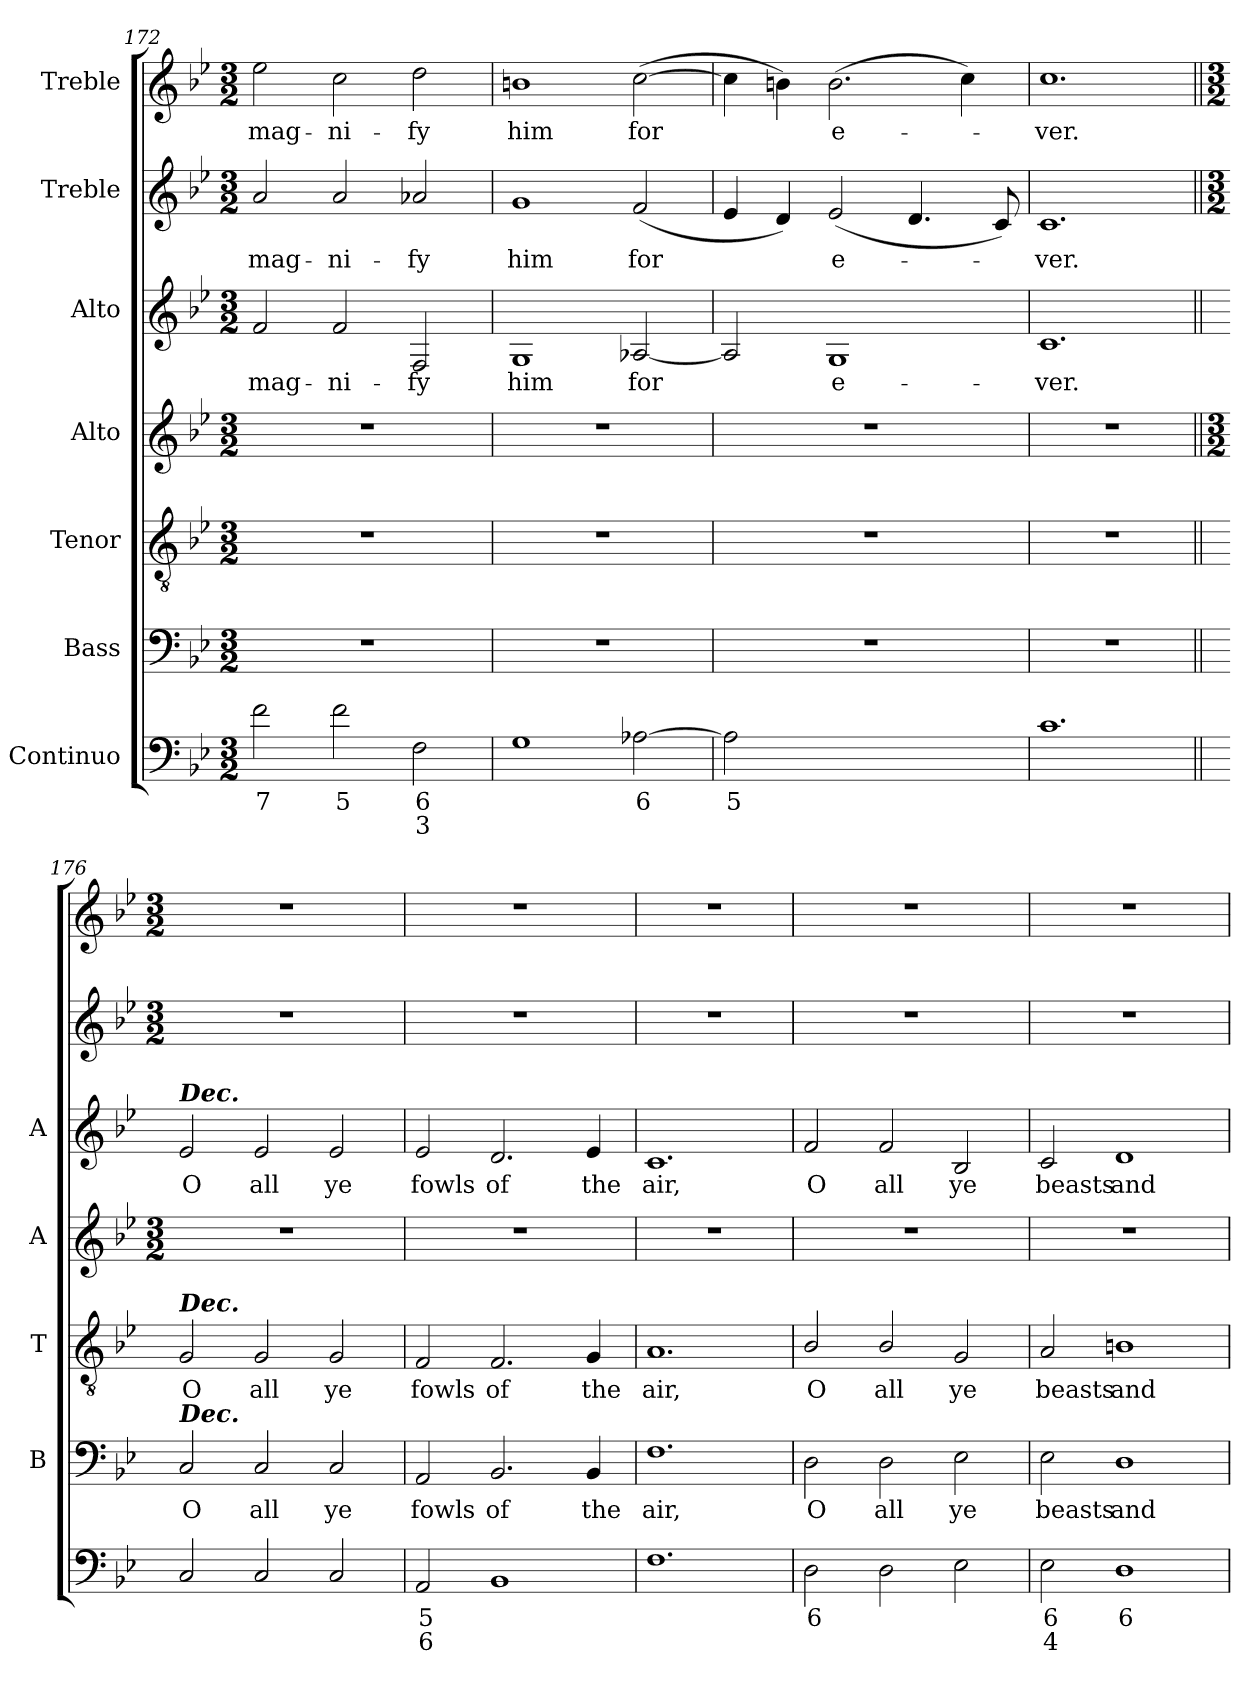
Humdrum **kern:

**kern	**text	**text	**kern	**text	**kern	**text	**kern	**kern	**text	**kern	**text	**kern	**text
*part7	*part7	*part7	*part6	*part6	*part5	*part5	*part4	*part3	*part3	*part2	*part2	*part1	*part1
*staff7	*staff7	*staff7	*staff6	*staff6	*staff5	*staff5	*staff4	*staff3	*staff3	*staff2	*staff2	*staff1	*staff1
*I"Continuo	*	*	*I"Bass	*	*I"Tenor	*	*I"Alto	*I"Alto	*	*I"Treble	*	*I"Treble	*
*	*	*	*I'B	*	*I'T	*	*I'A	*I'A	*	*	*	*	*
*clefF4	*	*	*clefF4	*	*clefGv2	*	*clefG2	*clefG2	*	*clefG2	*	*clefG2	*
*k[b-e-]	*	*	*k[b-e-]	*	*k[b-e-]	*	*k[b-e-]	*k[b-e-]	*	*k[b-e-]	*	*k[b-e-]	*
*B-:	*	*	*B-:	*	*B-:	*	*B-:	*B-:	*	*B-:	*	*B-:	*
*M3/2	*	*	*M3/2	*	*M3/2	*	*M3/2	*M3/2	*	*M3/2	*	*M3/2	*
=172	=172	=172	=172	=172	=172	=172	=172	=172	=172	=172	=172	=172	=172
!	!LO:LY:b	!	!	!	!	!	!	!	!LO:LY:b	!	!LO:LY:b	!	!LO:LY:b
2f\	7	.	1.r	.	1.r	.	1.r	2f/	mag-	2a/	mag-	2ee-\	mag-
!	!LO:LY:b	!	!	!	!	!	!	!	!LO:LY:b	!	!LO:LY:b	!	!LO:LY:b
2f\	5	.	.	.	.	.	.	2f/	-ni-	2a/	-ni-	2cc\	-ni-
!	!LO:LY:b	!LO:LY:b	!	!	!	!	!	!	!LO:LY:b	!	!LO:LY:b	!	!LO:LY:b
2F\	6	3	.	.	.	.	.	2F/	-fy	2a-X/	-fy	2dd\	-fy
=173	=173	=173	=173	=173	=173	=173	=173	=173	=173	=173	=173	=173	=173
!	!	!	!	!	!	!	!	!	!LO:LY:b	!	!LO:LY:b	!	!LO:LY:b
1G	.	.	1.r	.	1.r	.	1.r	1G	him	1g	him	1bn	him
!	!LO:LY:b	!	!	!	!	!	!	!	!LO:LY:b	!	!LO:LY:b	!	!LO:LY:b
[2A-X\	6	.	.	.	.	.	.	[2A-X/	for	(<2f/	for	(>[2cc\	for
=174	=174	=174	=174	=174	=174	=174	=174	=174	=174	=174	=174	=174	=174
!	!LO:LY:b	!	!	!	!	!	!	!	!	!	!	!	!
2A-\]	5	.	1.r	.	1.r	.	1.r	2A-/]	.	4e-/	.	4cc\]	.
.	.	.	.	.	.	.	.	.	.	4d/)	.	4bn\)	.
!	!LO:LY:b	!LO:LY:b	!	!	!	!	!	!	!LO:LY:b	!	!LO:LY:b	!	!LO:LY:b
[2G\yy	3	6	.	.	.	.	.	1G	e-	(<2e-/	e-	(>2.b\	e-
!	!	!LO:LY:b	!	!	!	!	!	!	!	!	!	!	!
2G\yy]	.	5	.	.	.	.	.	.	.	4.d/	.	.	.
.	.	.	.	.	.	.	.	.	.	.	.	4cc\)	.
.	.	.	.	.	.	.	.	.	.	8c/)	.	.	.
=175	=175	=175	=175	=175	=175	=175	=175	=175	=175	=175	=175	=175	=175
!	!	!	!	!	!	!	!	!	!LO:LY:b	!	!LO:LY:b	!	!LO:LY:b
1.c	.	.	1.r	.	1.r	.	1.r	1.c	-ver.	1.c	ver.	1.cc	ver.
!!LO:PB:g=z
=176||	=176||	=176||	=176||	=176||	=176||	=176||	=176||	=176||	=176||	=176||	=176||	=176||	=176||
*	*	*	*	*	*	*	*M3/2	*	*	*M3/2	*	*M3/2	*
!	!	!	!	!	!	!	!	!LO:TX:a:Bi:t=Dec.	!	!	!	!	!
!	!	!	!	!	!LO:TX:a:Bi:t=Dec.	!	!	!	!	!	!	!	!
!	!	!	!LO:TX:a:Bi:t=Dec.	!	!	!	!	!	!	!	!	!	!
!	!	!	!	!LO:LY:b	!	!LO:LY:b	!	!	!LO:LY:b	!	!	!	!
2C/	.	.	2C/	O	2G/	O	1.r	2e-/	O	1.r	.	1.r	.
!	!	!	!	!LO:LY:b	!	!LO:LY:b	!	!	!LO:LY:b	!	!	!	!
2C/	.	.	2C/	all	2G/	all	.	2e-/	all	.	.	.	.
!	!	!	!	!LO:LY:b	!	!LO:LY:b	!	!	!LO:LY:b	!	!	!	!
2C/	.	.	2C/	ye	2G/	ye	.	2e-/	ye	.	.	.	.
=177	=177	=177	=177	=177	=177	=177	=177	=177	=177	=177	=177	=177	=177
!	!LO:LY:b	!LO:LY:b	!	!LO:LY:b	!	!LO:LY:b	!	!	!LO:LY:b	!	!	!	!
2AA/	5	6	2AA/	fowls	2F/	fowls	1.r	2e-/	fowls	1.r	.	1.r	.
!	!	!	!	!LO:LY:b	!	!LO:LY:b	!	!	!LO:LY:b	!	!	!	!
1BB-	.	.	2.BB-/	of	2.F/	of	.	2.d/	of	.	.	.	.
!	!	!	!	!LO:LY:b	!	!LO:LY:b	!	!	!LO:LY:b	!	!	!	!
.	.	.	4BB-/	the	4G/	the	.	4e-/	the	.	.	.	.
=178	=178	=178	=178	=178	=178	=178	=178	=178	=178	=178	=178	=178	=178
!	!	!	!	!LO:LY:b	!	!LO:LY:b	!	!	!LO:LY:b	!	!	!	!
1.F	.	.	1.F	air,	1.A	air,	1.r	1.c	air,	1.r	.	1.r	.
=179	=179	=179	=179	=179	=179	=179	=179	=179	=179	=179	=179	=179	=179
!	!LO:LY:b	!	!	!LO:LY:b	!	!LO:LY:b	!	!	!LO:LY:b	!	!	!	!
2D\	6	.	2D\	O	2B-/	O	1.r	2f/	O	1.r	.	1.r	.
!	!	!	!	!LO:LY:b	!	!LO:LY:b	!	!	!LO:LY:b	!	!	!	!
2D\	.	.	2D\	all	2B-/	all	.	2f/	all	.	.	.	.
!	!	!	!	!LO:LY:b	!	!LO:LY:b	!	!	!LO:LY:b	!	!	!	!
2E-\	.	.	2E-\	ye	2G/	ye	.	2B-/	ye	.	.	.	.
=180	=180	=180	=180	=180	=180	=180	=180	=180	=180	=180	=180	=180	=180
!	!LO:LY:b	!LO:LY:b	!	!LO:LY:b	!	!LO:LY:b	!	!	!LO:LY:b	!	!	!	!
2E-\	6	4	2E-\	beasts	2A/	beasts	1.r	2c/	beasts	1.r	.	1.r	.
!	!LO:LY:b	!	!	!LO:LY:b	!	!LO:LY:b	!	!	!LO:LY:b	!	!	!	!
1D	6	.	1D	and	1Bn	and	.	1d	and	.	.	.	.
=	=	=	=	=	=	=	=	=	=	=	=	=	=
*-	*-	*-	*-	*-	*-	*-	*-	*-	*-	*-	*-	*-	*-
